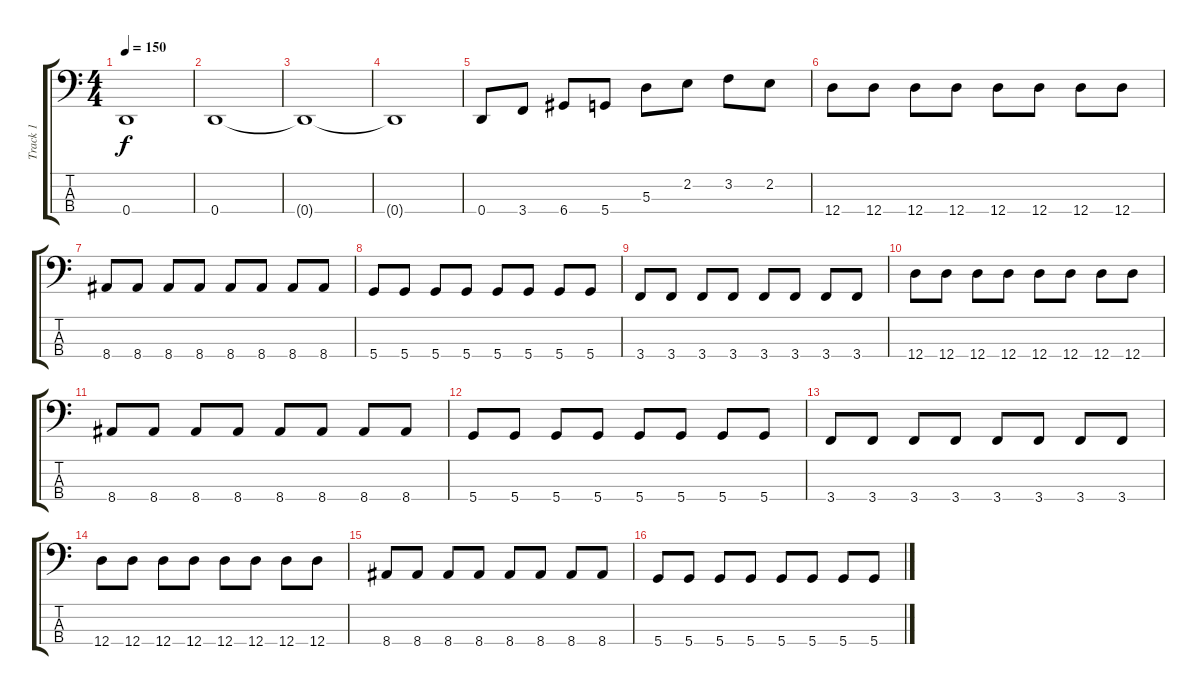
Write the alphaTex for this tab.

\track ("Track 1" "Track 1") {instrument electricbassfinger}
\staff {score tabs}
\tuning (G2 D2 A1 D1) {hide}
\ts (4 4)
\tempo 150
\clef f4
\ks c
0.4{t}.1{dy f} |
0.4.1 |
0.4{t}.1 |
0.4{t}.1 |
0.4.8 3.4.8 6.4.8 5.4.8 5.3.8 2.2.8 3.2.8 2.2.8 |
12.4.8 12.4.8 12.4.8 12.4.8 12.4.8 12.4.8 12.4.8 12.4.8 |
8.4.8 8.4.8 8.4.8 8.4.8 8.4.8 8.4.8 8.4.8 8.4.8 |
5.4.8 5.4.8 5.4.8 5.4.8 5.4.8 5.4.8 5.4.8 5.4.8 |
3.4.8 3.4.8 3.4.8 3.4.8 3.4.8 3.4.8 3.4.8 3.4.8 |
12.4.8 12.4.8 12.4.8 12.4.8 12.4.8 12.4.8 12.4.8 12.4.8 |
8.4.8 8.4.8 8.4.8 8.4.8 8.4.8 8.4.8 8.4.8 8.4.8 |
5.4.8 5.4.8 5.4.8 5.4.8 5.4.8 5.4.8 5.4.8 5.4.8 |
3.4.8 3.4.8 3.4.8 3.4.8 3.4.8 3.4.8 3.4.8 3.4.8 |
12.4.8 12.4.8 12.4.8 12.4.8 12.4.8 12.4.8 12.4.8 12.4.8 |
8.4.8 8.4.8 8.4.8 8.4.8 8.4.8 8.4.8 8.4.8 8.4.8 |
5.4.8 5.4.8 5.4.8 5.4.8 5.4.8 5.4.8 5.4.8 5.4.8
